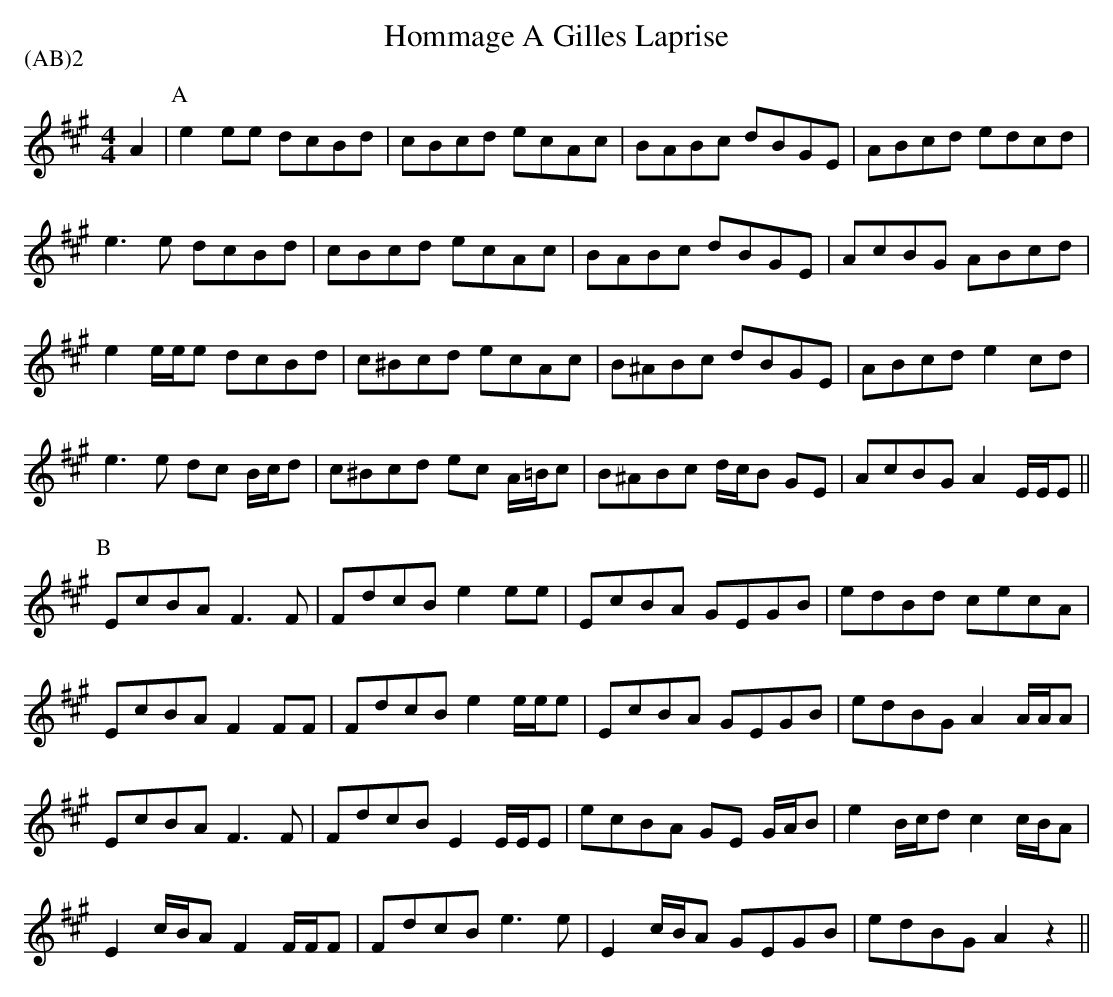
X:1
T:Hommage A Gilles Laprise
P:(AB)2
M:4/4
L:1/8
K:Amaj
A2 | \
P:A
e2 ee dcBd | cBcd ecAc | BABc dBGE | ABcd edcd |
e3 e dcBd | cBcd ecAc | BABc dBGE | AcBG ABcd |
e2 e/2e/2e dcBd | c^Bcd ecAc | B^ABc dBGE | ABcd e2 cd |
e3 e dc B/2c/2d | c^Bcd ec A/2=B/2c | B^ABc d/2c/2B GE | AcBG A2 E/2E/2E ||
P:B
EcBA F3 F | FdcB e2 ee | EcBA GEGB | edBd cecA |
EcBA F2 FF | FdcB e2 e/2e/2e | EcBA GEGB | edBG A2 A/2A/2A |
EcBA F3 F | FdcB E2 E/2E/2E | ecBA GE G/2A/2B | e2 B/2c/2d c2 c/2B/2A |
E2 c/2B/2A F2 F/2F/2F | FdcB e3 e | E2 c/2B/2A GEGB | edBG A2 z2 ||
